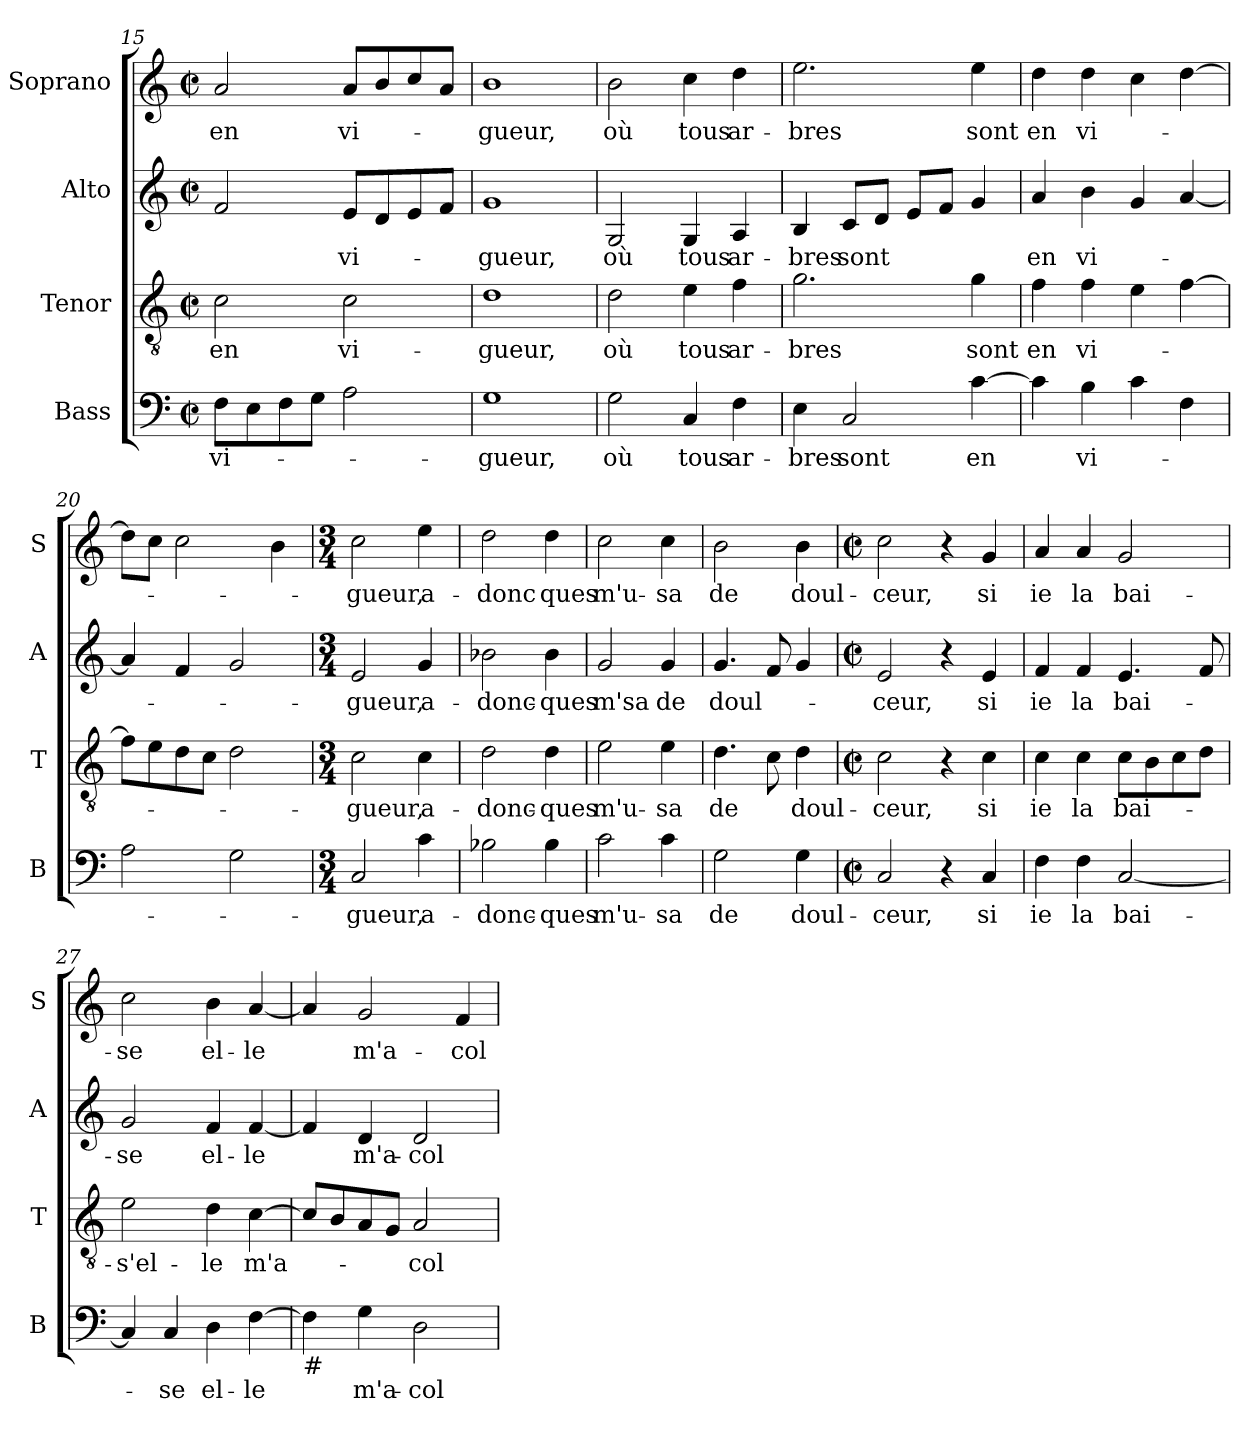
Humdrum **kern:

**kern	**text	**kern	**text	**kern	**text	**kern	**text
*part4	*part4	*part3	*part3	*part2	*part2	*part1	*part1
*staff4	*staff4	*staff3	*staff3	*staff2	*staff2	*staff1	*staff1
*I"Bass	*	*I"Tenor	*	*I"Alto	*	*I"Soprano	*
*I'B	*	*I'T	*	*I'A	*	*I'S	*
*clefF4	*	*clefGv2	*	*clefG2	*	*clefG2	*
*k[]	*	*k[]	*	*k[]	*	*k[]	*
*C:	*	*C:	*	*C:	*	*C:	*
*M2/2	*	*M2/2	*	*M2/2	*	*M2/2	*
*met(c|)	*	*met(c|)	*	*met(c|)	*	*met(c|)	*
=15	=15	=15	=15	=15	=15	=15	=15
!	!LO:LY:b	!	!LO:LY:b	!	!	!	!LO:LY:b
8F\L	vi-	2c\	en	2f/	.	2a/	en
8E\	.	.	.	.	.	.	.
8F\	.	.	.	.	.	.	.
8G\J	.	.	.	.	.	.	.
!	!	!	!LO:LY:b	!	!LO:LY:b	!	!LO:LY:b
2A\	.	2c\	vi-	8e/L	vi-	8a/L	vi-
.	.	.	.	8d/	.	8b/	.
.	.	.	.	8e/	.	8cc/	.
.	.	.	.	8f/J	.	8a/J	.
!!LO:LB:g=z
=16	=16	=16	=16	=16	=16	=16	=16
!	!LO:LY:b	!	!LO:LY:b	!	!LO:LY:b	!	!LO:LY:b
1G	-gueur,	1d	-gueur,	1g	-gueur,	1b	-gueur,
=17	=17	=17	=17	=17	=17	=17	=17
!	!LO:LY:b	!	!LO:LY:b	!	!LO:LY:b	!	!LO:LY:b
2G\	où	2d\	où	2G/	où	2b\	où
!	!LO:LY:b	!	!LO:LY:b	!	!LO:LY:b	!	!LO:LY:b
4C/	tous	4e\	tous	4G/	tous	4cc\	tous
!	!LO:LY:b	!	!LO:LY:b	!	!LO:LY:b	!	!LO:LY:b
4F\	ar-	4f\	ar-	4A/	ar-	4dd\	ar-
=18	=18	=18	=18	=18	=18	=18	=18
!	!LO:LY:b	!	!LO:LY:b	!	!LO:LY:b	!	!LO:LY:b
4E\	-bres	2.g\	-bres	4B/	-bres	2.ee\	-bres
!	!LO:LY:b	!	!	!	!LO:LY:b	!	!
2C/	sont	.	.	8c/L	sont	.	.
.	.	.	.	8d/J	.	.	.
.	.	.	.	8e/L	.	.	.
.	.	.	.	8f/J	.	.	.
!	!LO:LY:b	!	!LO:LY:b	!	!	!	!LO:LY:b
[4c\	en	4g\	sont	4g/	.	4ee\	sont
=19	=19	=19	=19	=19	=19	=19	=19
!	!	!	!LO:LY:b	!	!LO:LY:b	!	!LO:LY:b
4c\]	.	4f\	en	4a/	en	4dd\	en
!	!LO:LY:b	!	!LO:LY:b	!	!LO:LY:b	!	!LO:LY:b
4B\	vi-	4f\	vi-	4b\	vi-	4dd\	vi-
4c\	.	4e\	.	4g/	.	4cc\	.
4F\	.	[4f\	.	[4a/	.	[4dd\	.
=20	=20	=20	=20	=20	=20	=20	=20
2A\	.	8f\L]	.	4a/]	.	8dd\L]	.
.	.	8e\	.	.	.	8cc\J	.
.	.	8d\	.	4f/	.	2cc\	.
.	.	8c\J	.	.	.	.	.
2G\	.	2d\	.	2g/	.	.	.
.	.	.	.	.	.	4b\	.
!!LO:LB:g=z
=21	=21	=21	=21	=21	=21	=21	=21
*M3/4	*	*M3/4	*	*M3/4	*	*M3/4	*
!	!LO:LY:b	!	!LO:LY:b	!	!LO:LY:b	!	!LO:LY:b
2C/	-gueur,	2c\	-gueur,	2e/	-gueur,	2cc\	-gueur,
!	!LO:LY:b	!	!LO:LY:b	!	!LO:LY:b	!	!LO:LY:b
4c\	a-	4c\	a-	4g/	a-	4ee\	a-
=22	=22	=22	=22	=22	=22	=22	=22
!	!LO:LY:b	!	!LO:LY:b	!	!LO:LY:b	!	!LO:LY:b
2B-X\	-donc-	2d\	-donc-	2b-X\	-donc-	2dd\	-donc
!	!LO:LY:b	!	!LO:LY:b	!	!LO:LY:b	!	!LO:LY:b
4B-\	-ques	4d\	-ques	4b-\	-ques	4dd\	ques
=23	=23	=23	=23	=23	=23	=23	=23
!	!LO:LY:b	!	!LO:LY:b	!	!LO:LY:b	!	!LO:LY:b
2c\	m'u-	2e\	m'u-	2g/	m'sa	2cc\	m'u-
!	!LO:LY:b	!	!LO:LY:b	!	!LO:LY:b	!	!LO:LY:b
4c\	-sa	4e\	-sa	4g/	de	4cc\	-sa
=24	=24	=24	=24	=24	=24	=24	=24
!	!LO:LY:b	!	!LO:LY:b	!	!LO:LY:b	!	!LO:LY:b
2G\	de	4.d\	de	4.g/	doul-	2b\	de
.	.	8c\	.	8f/	.	.	.
!	!LO:LY:b	!	!LO:LY:b	!	!	!	!LO:LY:b
4G\	doul-	4d\	doul-	4g/	.	4b\	doul-
=25	=25	=25	=25	=25	=25	=25	=25
*M2/2	*	*M2/2	*	*M2/2	*	*M2/2	*
*met(c|)	*	*met(c|)	*	*met(c|)	*	*met(c|)	*
!	!LO:LY:b	!	!LO:LY:b	!	!LO:LY:b	!	!LO:LY:b
2C/	-ceur,	2c\	-ceur,	2e/	-ceur,	2cc\	-ceur,
4r	.	4r	.	4r	.	4r	.
!	!LO:LY:b	!	!LO:LY:b	!	!LO:LY:b	!	!LO:LY:b
4C/	si	4c\	si	4e/	si	4g/	si
=26	=26	=26	=26	=26	=26	=26	=26
!	!LO:LY:b	!	!LO:LY:b	!	!LO:LY:b	!	!LO:LY:b
4F\	ie	4c\	ie	4f/	ie	4a/	ie
!	!LO:LY:b	!	!LO:LY:b	!	!LO:LY:b	!	!LO:LY:b
4F\	la	4c\	la	4f/	la	4a/	la
!	!LO:LY:b	!	!LO:LY:b	!	!LO:LY:b	!	!LO:LY:b
[2C/	bai-	8c\L	bai-	4.e/	bai-	2g/	bai-
.	.	8B\	.	.	.	.	.
.	.	8c\	.	.	.	.	.
.	.	8d\J	.	8f/	.	.	.
!!LO:PB:g=z
=27	=27	=27	=27	=27	=27	=27	=27
!	!	!	!LO:LY:b	!	!LO:LY:b	!	!LO:LY:b
4C/]	.	2e\	-s'el-	2g/	-se	2cc\	-se
!	!LO:LY:b	!	!	!	!	!	!
4C/	-se	.	.	.	.	.	.
!	!LO:LY:b	!	!LO:LY:b	!	!LO:LY:b	!	!LO:LY:b
4D\	el-	4d\	-le	4f/	el-	4b\	el-
!	!LO:LY:b	!	!LO:LY:b	!	!LO:LY:b	!	!LO:LY:b
[4F\	-le	[4c\	m'a-	[4f/	-le	[4a/	-le
=28	=28	=28	=28	=28	=28	=28	=28
!LO:TX:b:t=#	!	!	!	!	!	!	!
4F\]	.	8c/L]	.	4f/]	.	4a/]	.
.	.	8B/	.	.	.	.	.
!	!LO:LY:b	!	!	!	!LO:LY:b	!	!LO:LY:b
4G\	m'a-	8A/	.	4d/	m'a-	2g/	m'a-
.	.	8G/J	.	.	.	.	.
!	!LO:LY:b	!	!LO:LY:b	!	!LO:LY:b	!	!
2D\	-col-	2A/	-col-	2d/	-col-	.	.
!	!	!	!	!	!	!	!LO:LY:b
.	.	.	.	.	.	4f/	-col-
=	=	=	=	=	=	=	=
*-	*-	*-	*-	*-	*-	*-	*-
